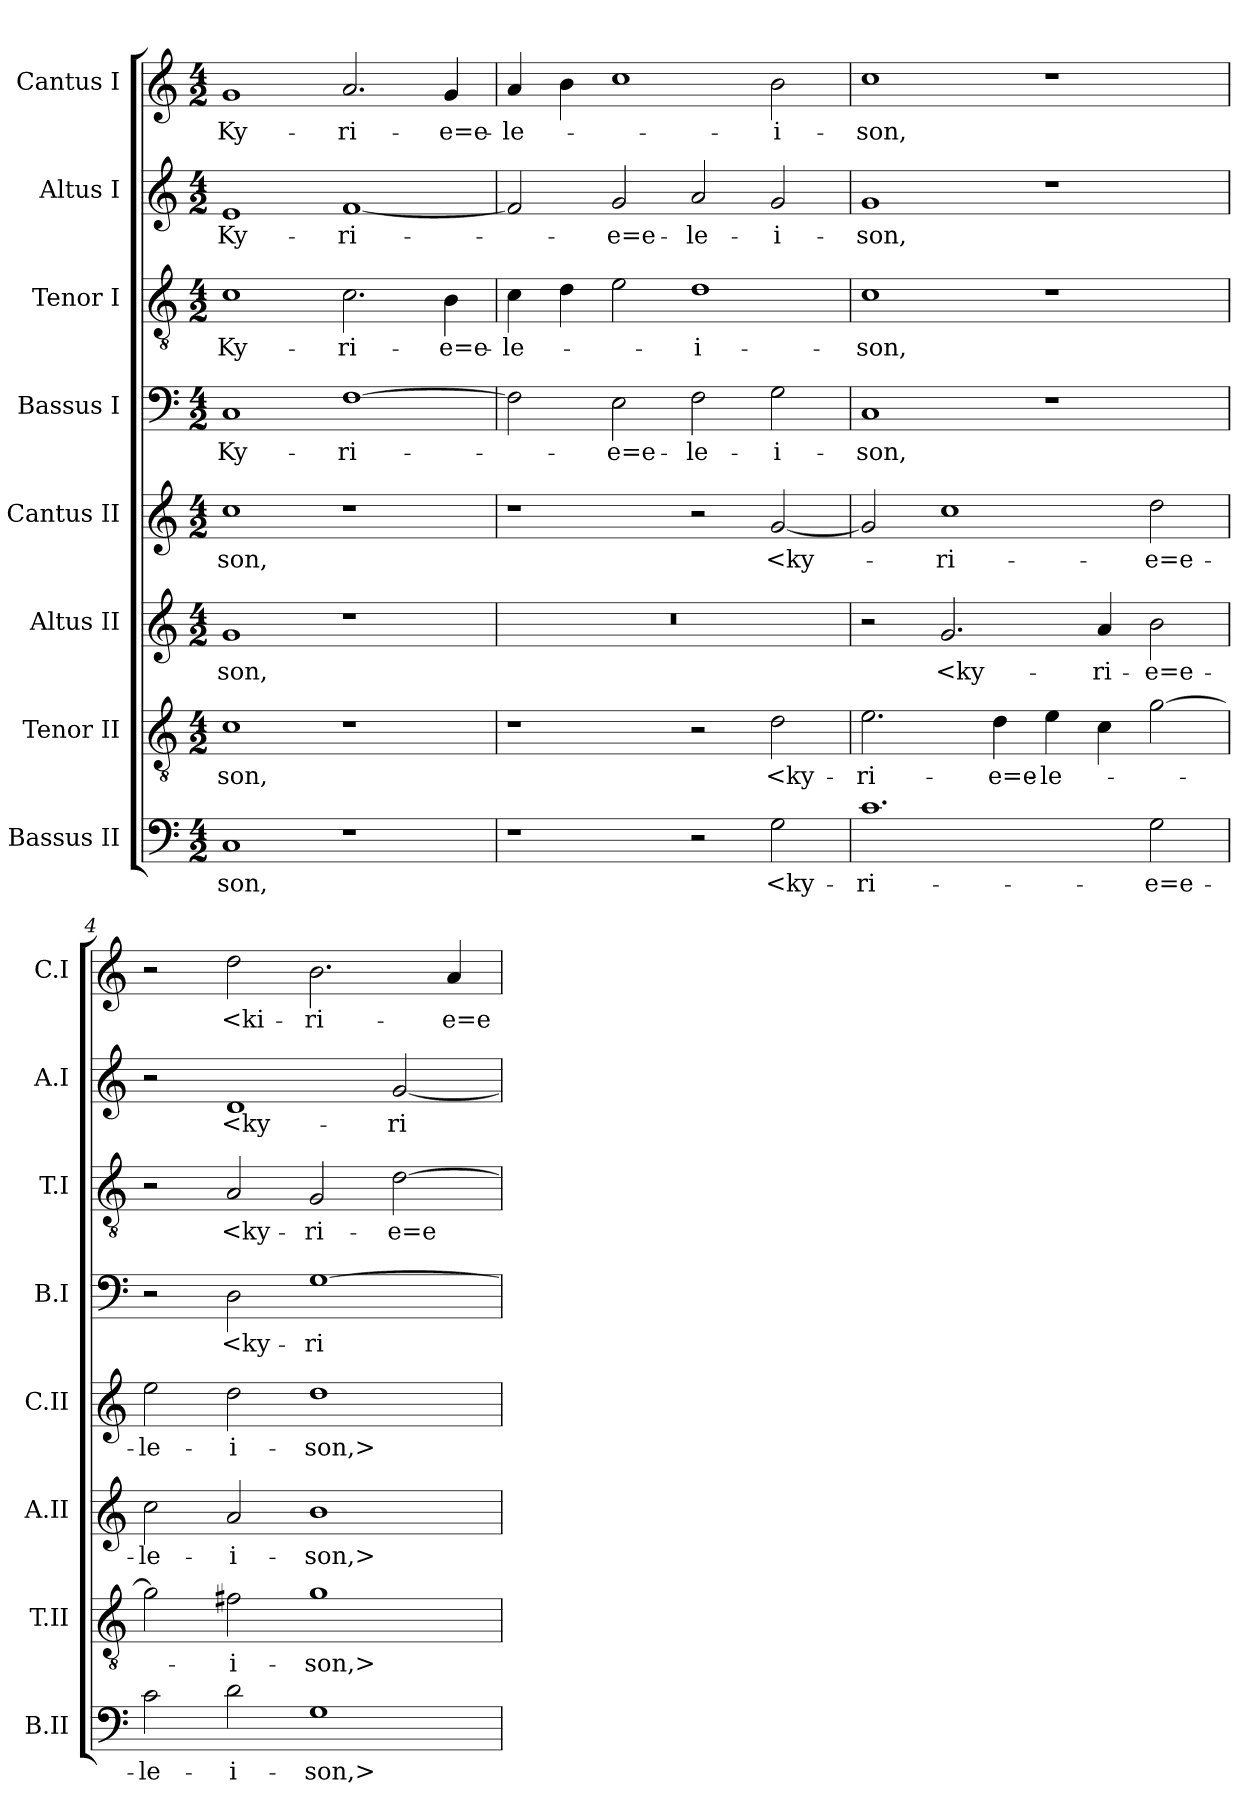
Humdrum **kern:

**kern	**text	**kern	**text	**kern	**text	**kern	**text	**kern	**text	**kern	**text	**kern	**text	**kern	**text
*part8	*part8	*part7	*part7	*part6	*part6	*part5	*part5	*part4	*part4	*part3	*part3	*part2	*part2	*part1	*part1
*staff8	*staff8	*staff7	*staff7	*staff6	*staff6	*staff5	*staff5	*staff4	*staff4	*staff3	*staff3	*staff2	*staff2	*staff1	*staff1
*I"Bassus II	*	*I"Tenor II	*	*I"Altus II	*	*I"Cantus II	*	*I"Bassus I	*	*I"Tenor I	*	*I"Altus I	*	*I"Cantus I	*
*I'B.II	*	*I'T.II	*	*I'A.II	*	*I'C.II	*	*I'B.I	*	*I'T.I	*	*I'A.I	*	*I'C.I	*
*clefF4	*	*clefGv2	*	*clefG2	*	*clefG2	*	*clefF4	*	*clefGv2	*	*clefG2	*	*clefG2	*
*	*	*ITrd7c12	*	*	*	*	*	*	*	*ITrd7c12	*	*	*	*	*
*k[]	*	*k[]	*	*k[]	*	*k[]	*	*k[]	*	*k[]	*	*k[]	*	*k[]	*
*C:	*	*C:	*	*C:	*	*C:	*	*C:	*	*C:	*	*C:	*	*C:	*
*M4/2	*	*M4/2	*	*M4/2	*	*M4/2	*	*M4/2	*	*M4/2	*	*M4/2	*	*M4/2	*
=1	=1	=1	=1	=1	=1	=1	=1	=1	=1	=1	=1	=1	=1	=1	=1
1C/	son,	1C\	son,	1g/	son,	1cc\	son,	1C/	Ky-	1C\	Ky-	1e/	Ky-	1g/	Ky-
1r	.	1r	.	1r	.	1r	.	[1F\	-ri-	2.C\	-ri-	[1f/	-ri-	2.a/	-ri-
.	.	.	.	.	.	.	.	.	.	4BB\	-e=e-	.	.	4g/	-e=e-
=2	=2	=2	=2	=2	=2	=2	=2	=2	=2	=2	=2	=2	=2	=2	=2
1r	.	1r	.	0r	.	1r	.	2F\]	.	4C\	-le-	2f/]	.	4a/	-le-
.	.	.	.	.	.	.	.	.	.	4D\	.	.	.	4b\	.
.	.	.	.	.	.	.	.	2E\	-e=e-	2E\	.	2g/	-e=e-	1cc\	.
2r	.	2r	.	.	.	2r	.	2F\	-le-	1D\	-i-	2a/	-le-	.	.
2G\	<ky-	2D\	<ky-	.	.	[2g/	<ky-	2G\	-i-	.	.	2g/	-i-	2b\	-i-
=3	=3	=3	=3	=3	=3	=3	=3	=3	=3	=3	=3	=3	=3	=3	=3
1.c\	-ri-	2.E\	-ri-	2r	.	2g/]	.	1C/	-son,	1C\	-son,	1g/	-son,	1cc\	-son,
.	.	.	.	2.g/	<ky-	1cc\	-ri-	.	.	.	.	.	.	.	.
.	.	4D\	-e=e-	.	.	.	.	.	.	.	.	.	.	.	.
.	.	4E\	-le-	.	.	.	.	1r	.	1r	.	1r	.	1r	.
.	.	4C\	.	4a/	-ri-	.	.	.	.	.	.	.	.	.	.
2G\	-e=e-	[2G\	.	2b\	-e=e-	2dd\	-e=e-	.	.	.	.	.	.	.	.
=4	=4	=4	=4	=4	=4	=4	=4	=4	=4	=4	=4	=4	=4	=4	=4
2c\	-le-	2G\]	.	2cc\	-le-	2ee\	-le-	2r	.	2r	.	2r	.	2r	.
2d\	-i-	2F#\	-i-	2a/	-i-	2dd\	-i-	2D\	<ky-	2AA/	<ky-	1d/	<ky-	2dd\	<ki-
1G\	-son,>	1G\	-son,>	1b\	-son,>	1dd\	-son,>	[1G\	-ri-	2GG/	-ri-	.	.	2.b\	-ri-
.	.	.	.	.	.	.	.	.	.	[2D\	-e=e-	[2g/	-ri-	.	.
.	.	.	.	.	.	.	.	.	.	.	.	.	.	4a/	-e=e-
=	=	=	=	=	=	=	=	=	=	=	=	=	=	=	=
*-	*-	*-	*-	*-	*-	*-	*-	*-	*-	*-	*-	*-	*-	*-	*-
